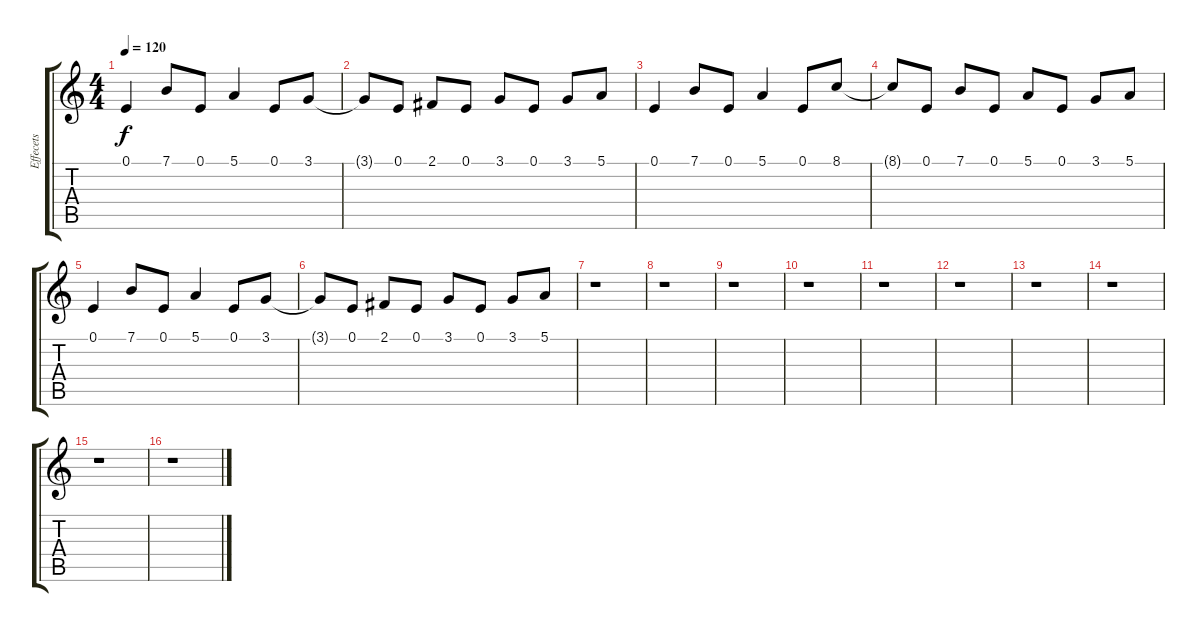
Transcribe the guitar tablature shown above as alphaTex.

\track ("Effecets" "Effecets") {instrument fx5brightness}
\staff {score tabs}
\tuning (E4 B3 G3 D3 A2 E2) {hide}
\ts (4 4)
\tempo 120
\clef g2
\ks c
0.1.4{dy f} 7.1.8 0.1.8 5.1.4 0.1.8 3.1.8 |
3.1{t}.8 0.1.8 2.1.8 0.1.8 3.1.8 0.1.8 3.1.8 5.1.8 |
0.1.4 7.1.8 0.1.8 5.1.4 0.1.8 8.1.8 |
8.1{t}.8 0.1.8 7.1.8 0.1.8 5.1.8 0.1.8 3.1.8 5.1.8 |
0.1.4 7.1.8 0.1.8 5.1.4 0.1.8 3.1.8 |
3.1{t}.8 0.1.8 2.1.8 0.1.8 3.1.8 0.1.8 3.1.8 5.1.8 |
r.1 |
r.1 |
r.1 |
r.1 |
r.1 |
r.1 |
r.1 |
r.1 |
r.1 |
r.1
